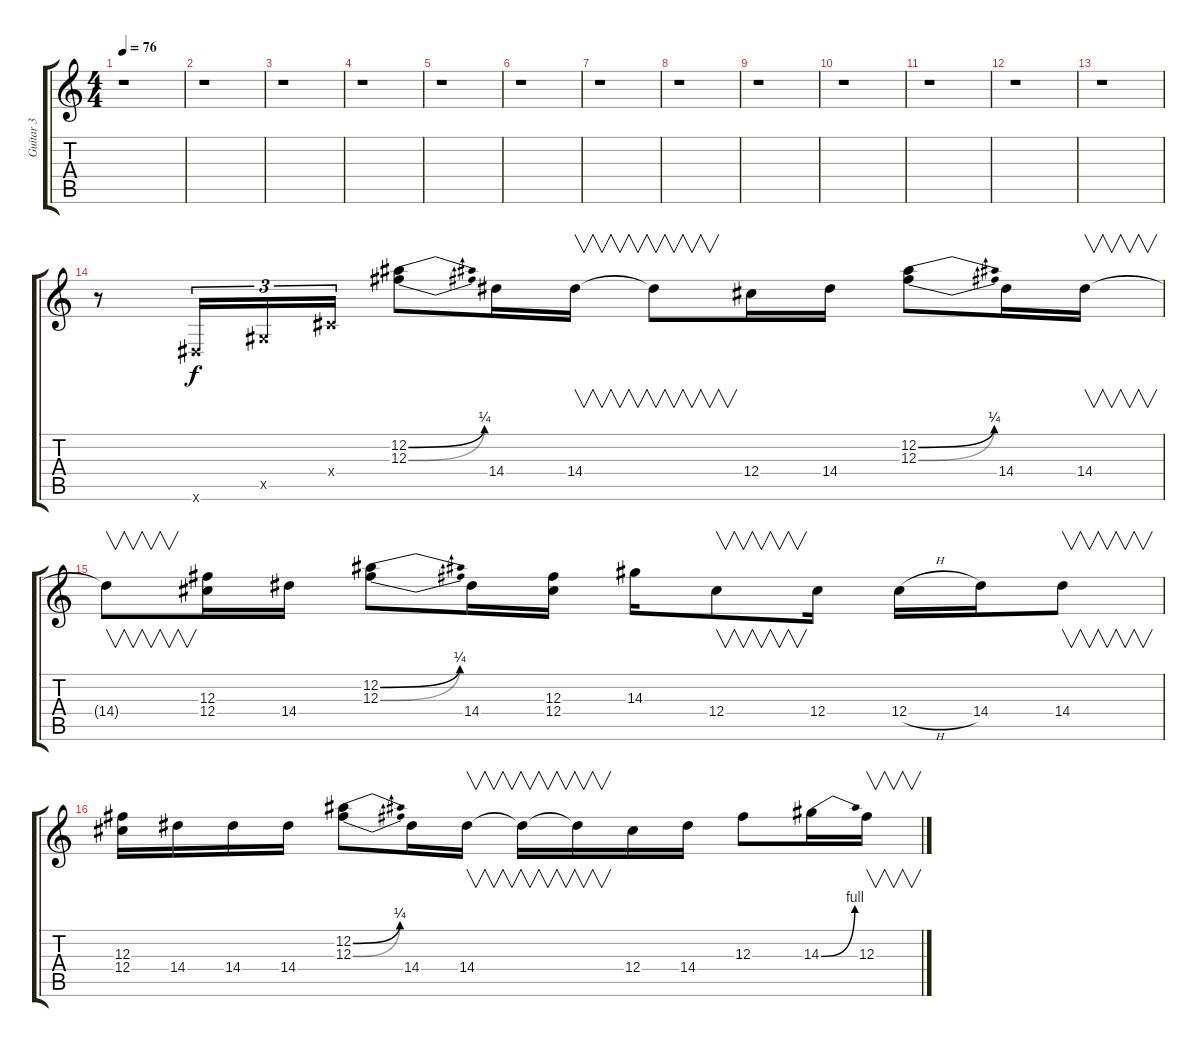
\track ("Guitar 3" "Guitar 3") {instrument distortionguitar}
\staff {score tabs}
\tuning (Eb4 Bb3 Gb3 Db3 Ab2 Eb2) {hide}
\ts (4 4)
\tempo 76
\clef g2
\ks c
r.1{dy f} |
r.1 |
r.1 |
r.1 |
r.1 |
r.1 |
r.1 |
r.1 |
r.1 |
r.1 |
r.1 |
r.1 |
r.1 |
r.8 0.6{x}.16{tu (3 2)} 0.5{x}.16{tu (3 2)} 0.4{x}.16{tu (3 2)} (12.2{be (bend 0 0 60 1)} 12.3{be (bend 0 0 60 1)}).8 14.4.16 14.4.16{v} 14.4{t}.8{v} 12.4.16 14.4.16 (12.2{be (bend 0 0 60 1)} 12.3{be (bend 0 0 60 1)}).8 14.4.16 14.4.16{v} |
14.4{t}.8{v} (12.3 12.4).16 14.4.16 (12.2{be (bend 0 0 60 1)} 12.3{be (bend 0 0 60 1)}).8 14.4.16 (12.3 12.4).16 14.3.16 12.4.8{v} 12.4.16 12.4{h}.16 14.4.16 14.4.8{v} |
(12.3 12.4).16 14.4.16 14.4.16 14.4.16 (12.2{be (bend 0 0 60 1)} 12.3{be (bend 0 0 60 1)}).8 14.4.16 14.4.16{v} 14.4{t}.16{v} 14.4{t}.16{v} 12.4.16 14.4.16 12.3.8 14.3{be (bend 0 0 60 4)}.16 12.3.16{v}
